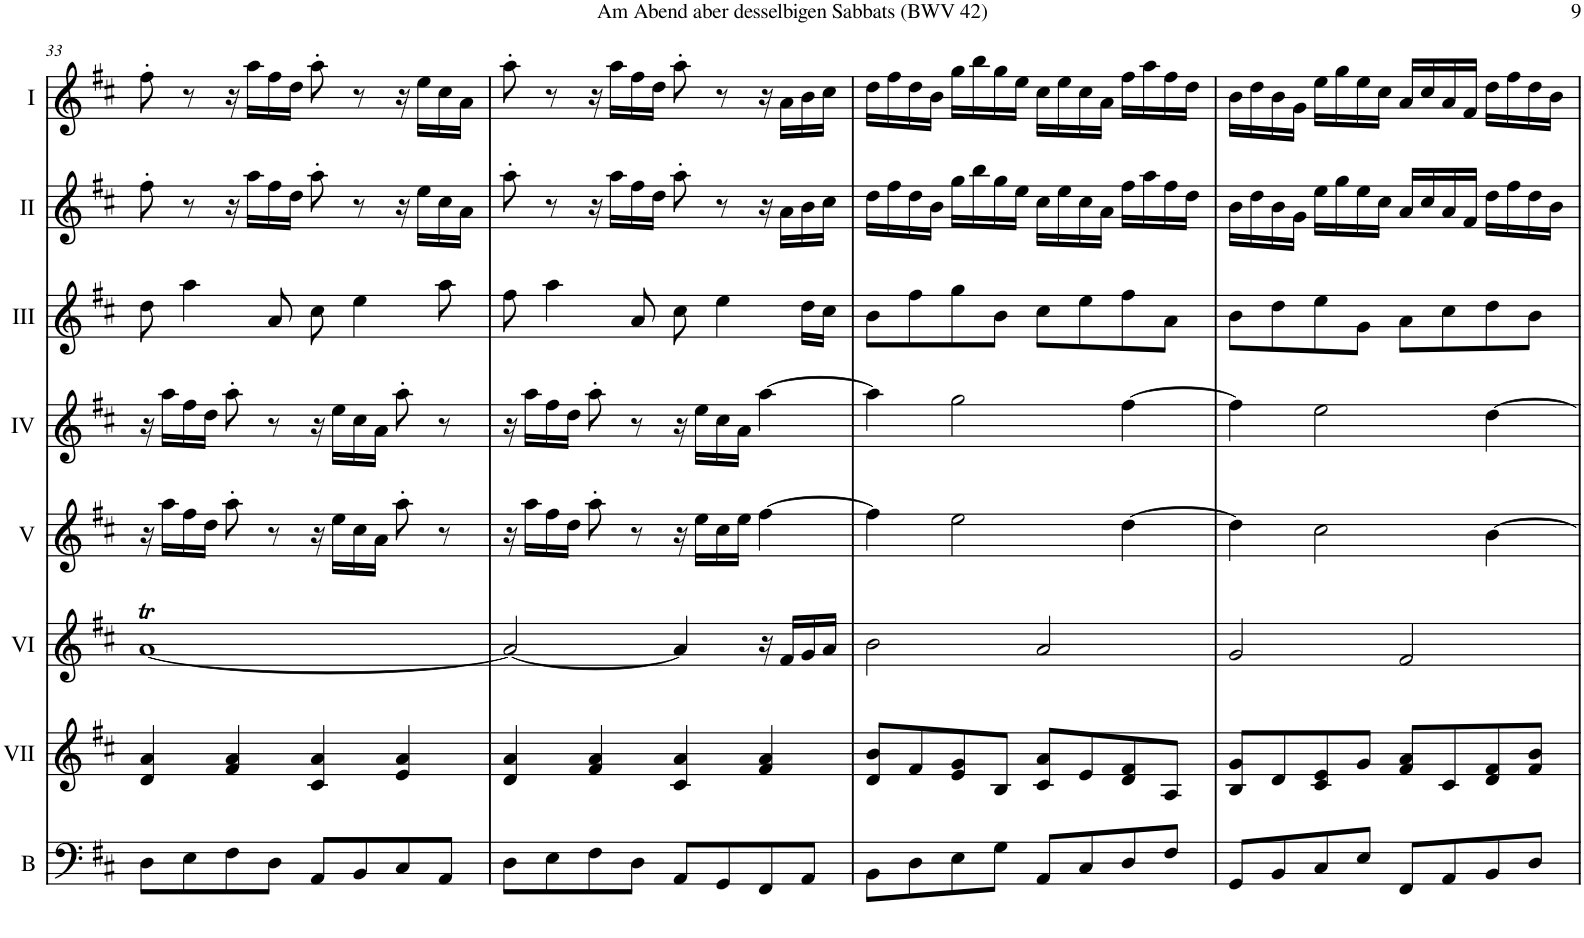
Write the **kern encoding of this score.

**kern	**kern	**kern	**kern	**kern	**kern	**kern	**kern
*part8	*part7	*part6	*part5	*part4	*part3	*part2	*part1
*staff8	*staff7	*staff6	*staff5	*staff4	*staff3	*staff2	*staff1
*I"Bass	*I"Acc. 7	*I"Acc. 6	*I"Acc. 5	*I"Acc. 4	*I"Acc. 3	*I"Acc. 2	*I"Acc. 1
*I'B	*	*	*	*	*	*	*
!!LO:PB:g=z
*clefF4	*clefG2	*clefG2	*clefG2	*clefG2	*clefG2	*clefG2	*clefG2
*Trd7c12	*	*Trd7c12	*	*	*Trd7c12	*	*
*k[f#c#]	*k[f#c#]	*k[f#c#]	*k[f#c#]	*k[f#c#]	*k[f#c#]	*k[f#c#]	*k[f#c#]
*M2/2	*M2/2	*M2/2	*M2/2	*M2/2	*M2/2	*M2/2	*M2/2
*met(c|)	*met(c|)	*met(c|)	*met(c|)	*met(c|)	*met(c|)	*met(c|)	*met(c|)
=33	=33	=33	=33	=33	=33	=33	=33
8D\L	4d/ 4a/	[1aT	16r	16r	8dd\	8ff#'\	8ff#'\
.	.	.	16aa\LL	16aa\LL	.	.	.
8E\	.	.	16ff#\	16ff#\	4aa\	8r	8r
.	.	.	16dd\JJ	16dd\JJ	.	.	.
8F#\	4f#/ 4a/	.	8aa'\	8aa'\	.	16r	16r
.	.	.	.	.	.	16aa\LL	16aa\LL
8D\J	.	.	8r	8r	8a/	16ff#\	16ff#\
.	.	.	.	.	.	16dd\JJ	16dd\JJ
8AA/L	4c#/ 4a/	.	16r	16r	8cc#\	8aa'\	8aa'\
.	.	.	16ee\LL	16ee\LL	.	.	.
8BB/	.	.	16cc#\	16cc#\	4ee\	8r	8r
.	.	.	16a\JJ	16a\JJ	.	.	.
8C#/	4e/ 4a/	.	8aa'\	8aa'\	.	16r	16r
.	.	.	.	.	.	16ee\LL	16ee\LL
8AA/J	.	.	8r	8r	8aa\	16cc#\	16cc#\
.	.	.	.	.	.	16a\JJ	16a\JJ
=34	=34	=34	=34	=34	=34	=34	=34
8D\L	4d/ 4a/	2a/_	16r	16r	8ff#\	8aa'\	8aa'\
.	.	.	16aa\LL	16aa\LL	.	.	.
8E\	.	.	16ff#\	16ff#\	4aa\	8r	8r
.	.	.	16dd\JJ	16dd\JJ	.	.	.
8F#\	4f#/ 4a/	.	8aa'\	8aa'\	.	16r	16r
.	.	.	.	.	.	16aa\LL	16aa\LL
8D\J	.	.	8r	8r	8a/	16ff#\	16ff#\
.	.	.	.	.	.	16dd\JJ	16dd\JJ
8AA/L	4c#/ 4a/	4a/]	16r	16r	8cc#\	8aa'\	8aa'\
.	.	.	16ee\LL	16ee\LL	.	.	.
8GG/	.	.	16cc#\	16cc#\	4ee\	8r	8r
.	.	.	16ee\JJ	16a\JJ	.	.	.
8FF#/	4f#/ 4a/	16r	[4ff#\	[4aa\	.	16r	16r
.	.	16f#/LL	.	.	.	16a\LL	16a\LL
8AA/J	.	16g/	.	.	16dd\LL	16b\	16b\
.	.	16a/JJ	.	.	16cc#\JJ	16cc#\JJ	16cc#\JJ
=35	=35	=35	=35	=35	=35	=35	=35
8BB\L	8d/ 8b/L	2b\	4ff#\]	4aa\]	8b\L	16dd\LL	16dd\LL
.	.	.	.	.	.	16ff#\	16ff#\
8D\	8f#/	.	.	.	8ff#\	16dd\	16dd\
.	.	.	.	.	.	16b\JJ	16b\JJ
8E\	8e/ 8g/	.	2ee\	2gg\	8gg\	16gg\LL	16gg\LL
.	.	.	.	.	.	16bb\	16bb\
8G\J	8B/J	.	.	.	8b\J	16gg\	16gg\
.	.	.	.	.	.	16ee\JJ	16ee\JJ
8AA/L	8c#/ 8a/L	2a/	.	.	8cc#\L	16cc#\LL	16cc#\LL
.	.	.	.	.	.	16ee\	16ee\
8C#/	8e/	.	.	.	8ee\	16cc#\	16cc#\
.	.	.	.	.	.	16a\JJ	16a\JJ
8D/	8d/ 8f#/	.	[4dd\	[4ff#\	8ff#\	16ff#\LL	16ff#\LL
.	.	.	.	.	.	16aa\	16aa\
8F#/J	8A/J	.	.	.	8a\J	16ff#\	16ff#\
.	.	.	.	.	.	16dd\JJ	16dd\JJ
=36	=36	=36	=36	=36	=36	=36	=36
8GG/L	8B/ 8g/L	2g/	4dd\]	4ff#\]	8b\L	16b\LL	16b\LL
.	.	.	.	.	.	16dd\	16dd\
8BB/	8d/	.	.	.	8dd\	16b\	16b\
.	.	.	.	.	.	16g\JJ	16g\JJ
8C#/	8c#/ 8e/	.	2cc#\	2ee\	8ee\	16ee\LL	16ee\LL
.	.	.	.	.	.	16gg\	16gg\
8E/J	8g/J	.	.	.	8g\J	16ee\	16ee\
.	.	.	.	.	.	16cc#\JJ	16cc#\JJ
8FF#/L	8f#/ 8a/L	2f#/	.	.	8a\L	16a/LL	16a/LL
.	.	.	.	.	.	16cc#/	16cc#/
8AA/	8c#/	.	.	.	8cc#\	16a/	16a/
.	.	.	.	.	.	16f#/JJ	16f#/JJ
8BB/	8d/ 8f#/	.	[4b\	[4dd\	8dd\	16dd\LL	16dd\LL
.	.	.	.	.	.	16ff#\	16ff#\
8D/J	8f#/ 8b/J	.	.	.	8b\J	16dd\	16dd\
.	.	.	.	.	.	16b\JJ	16b\JJ
=	=	=	=	=	=	=	=
*-	*-	*-	*-	*-	*-	*-	*-
